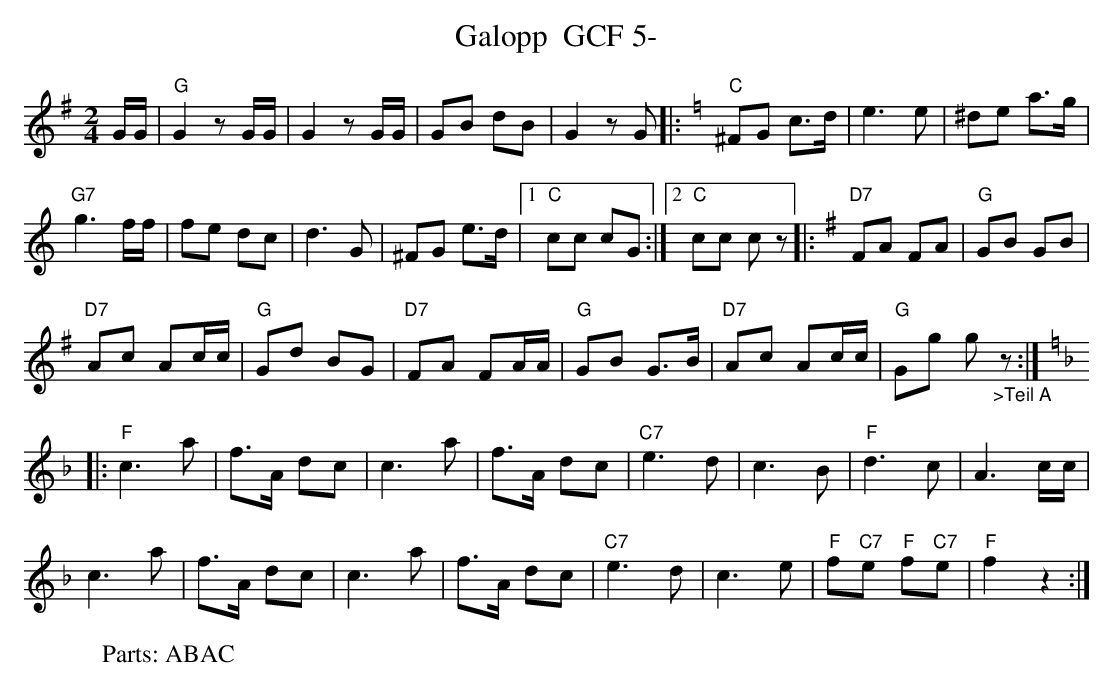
X:1
T:Galopp  GCF 5-
M:2/4
L:1/8
K:G%%MIDI gchordon
G/2G/2 | "G"G2zG/2G/2 | G2zG/2G/2 | GB dB | G2zG |: [K:C] "C"^FG c>d | e3e | ^de a>g |
"G7"g3f/2f/2 | fe dc | d3G | ^FG e>d |1 "C"cc cG :|2 "C"cc cz |: [K:G] "D7"FA FA | "G"GB GB |
"D7"Ac Ac/2c/2 | "G"Gd BG | "D7"FA FA/2A/2 | "G"GB G>B | "D7"Ac Ac/2c/2 | "G"Gg g"_>Teil A"z :| [K:F]
|: "F"c3a | f>A dc | c3a | f>A dc | "C7"e3d | c3B | "F"d3c | A3c/2c/2 |
c3a | f>A dc | c3a | f>A dc | "C7"e3d | c3e | "F"f"C7"e "F"f"C7"e | "F"f2z2 :|
W:Parts: ABAC
